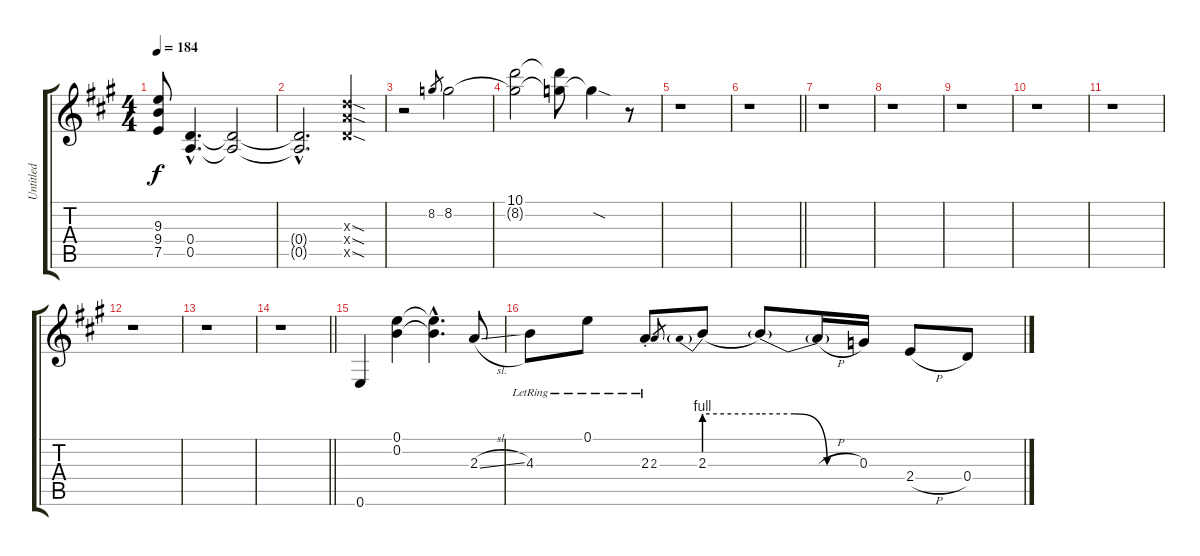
\track ("Untitled" "Untitled") {instrument distortionguitar}
\staff {score tabs}
\tuning (E4 B3 G3 D3 A2 E2) {hide}
\ts (4 4)
\tempo 184
\clef g2
\ks a
(9.3 9.4 7.5).8{dy f} (0.4{hac} 0.5{hac}).4{d} (0.4{t} 0.5{t}).2 |
(0.4{hac t} 0.5{hac t}).2{d} (7.3{sod x} 7.4{sod x} 5.5{sod x}).4 |
r.2 8.2.8{gr} 8.2.2 |
(10.1 8.2{t}).2 (10.1{t} 8.2{t}).8 8.2{sod t}.4 r.8 |
r.1 |
\barLineRight lightlight
r.1 |
r.1 |
r.1 |
r.1 |
r.1 |
r.1 |
r.1 |
r.1 |
\barLineRight lightlight
r.1 |
0.6.4 (0.1 0.2).4 (0.1{hac t} 0.2{hac t}).4{d} 2.3{sl}.8 |
4.3{lr}.8 0.1{lr}.8 2.3{st lr}.8 2.3.8{gr} 2.3{be (prebend 0 4 60 4)}.8 2.3{be (custom 0 4 20 4 40 0 60 0) t}.8 2.3{h t}.16 0.3.16 2.4{h}.8 0.4.8
